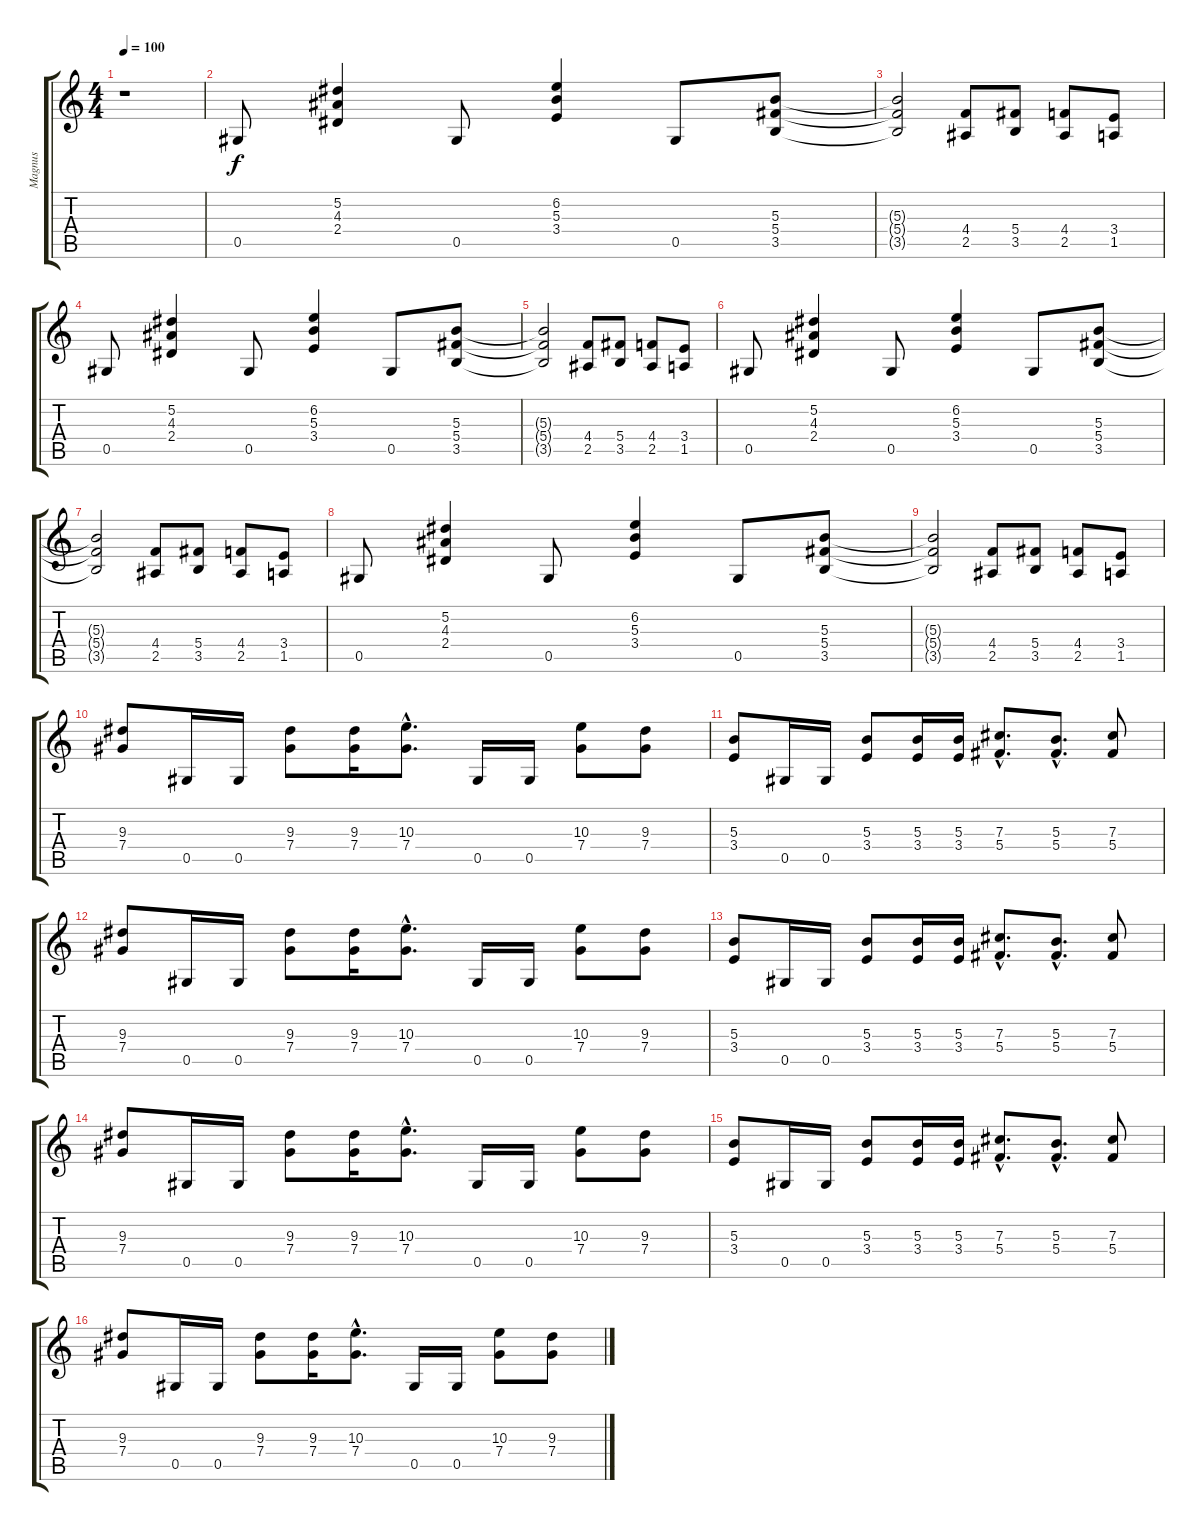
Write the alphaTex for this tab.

\track ("Magnus" "Magnus") {instrument distortionguitar}
\staff {score tabs}
\tuning (Eb4 Bb3 Gb3 Db3 Ab2 Eb2) {hide}
\ts (4 4)
\tempo 100
\clef g2
\ks c
r.1{dy f instrument distortionguitar} |
0.5.8 (5.2 4.3 2.4).4 0.5.8 (6.2 5.3 3.4).4 0.5.8 (5.3 5.4 3.5).8 |
(5.3{t} 5.4{t} 3.5{t}).2 (4.4 2.5).8 (5.4 3.5).8 (4.4 2.5).8 (3.4 1.5).8 |
0.5.8 (5.2 4.3 2.4).4 0.5.8 (6.2 5.3 3.4).4 0.5.8 (5.3 5.4 3.5).8 |
(5.3{t} 5.4{t} 3.5{t}).2 (4.4 2.5).8 (5.4 3.5).8 (4.4 2.5).8 (3.4 1.5).8 |
0.5.8 (5.2 4.3 2.4).4 0.5.8 (6.2 5.3 3.4).4 0.5.8 (5.3 5.4 3.5).8 |
(5.3{t} 5.4{t} 3.5{t}).2 (4.4 2.5).8 (5.4 3.5).8 (4.4 2.5).8 (3.4 1.5).8 |
0.5.8 (5.2 4.3 2.4).4 0.5.8 (6.2 5.3 3.4).4 0.5.8 (5.3 5.4 3.5).8 |
(5.3{t} 5.4{t} 3.5{t}).2 (4.4 2.5).8 (5.4 3.5).8 (4.4 2.5).8 (3.4 1.5).8 |
(9.3 7.4).8 0.5.16 0.5.16 (9.3 7.4).8 (9.3 7.4).16 (10.3{hac} 7.4{hac}).8{d} 0.5.16 0.5.16 (10.3 7.4).8 (9.3 7.4).8 |
(5.3 3.4).8 0.5.16 0.5.16 (5.3 3.4).8 (5.3 3.4).16 (5.3 3.4).16 (7.3{hac} 5.4{hac}).8{d} (5.3{hac} 5.4{hac}).8{d} (7.3 5.4).8 |
(9.3 7.4).8 0.5.16 0.5.16 (9.3 7.4).8 (9.3 7.4).16 (10.3{hac} 7.4{hac}).8{d} 0.5.16 0.5.16 (10.3 7.4).8 (9.3 7.4).8 |
(5.3 3.4).8 0.5.16 0.5.16 (5.3 3.4).8 (5.3 3.4).16 (5.3 3.4).16 (7.3{hac} 5.4{hac}).8{d} (5.3{hac} 5.4{hac}).8{d} (7.3 5.4).8 |
(9.3 7.4).8 0.5.16 0.5.16 (9.3 7.4).8 (9.3 7.4).16 (10.3{hac} 7.4{hac}).8{d} 0.5.16 0.5.16 (10.3 7.4).8 (9.3 7.4).8 |
(5.3 3.4).8 0.5.16 0.5.16 (5.3 3.4).8 (5.3 3.4).16 (5.3 3.4).16 (7.3{hac} 5.4{hac}).8{d} (5.3{hac} 5.4{hac}).8{d} (7.3 5.4).8 |
(9.3 7.4).8 0.5.16 0.5.16 (9.3 7.4).8 (9.3 7.4).16 (10.3{hac} 7.4{hac}).8{d} 0.5.16 0.5.16 (10.3 7.4).8 (9.3 7.4).8
